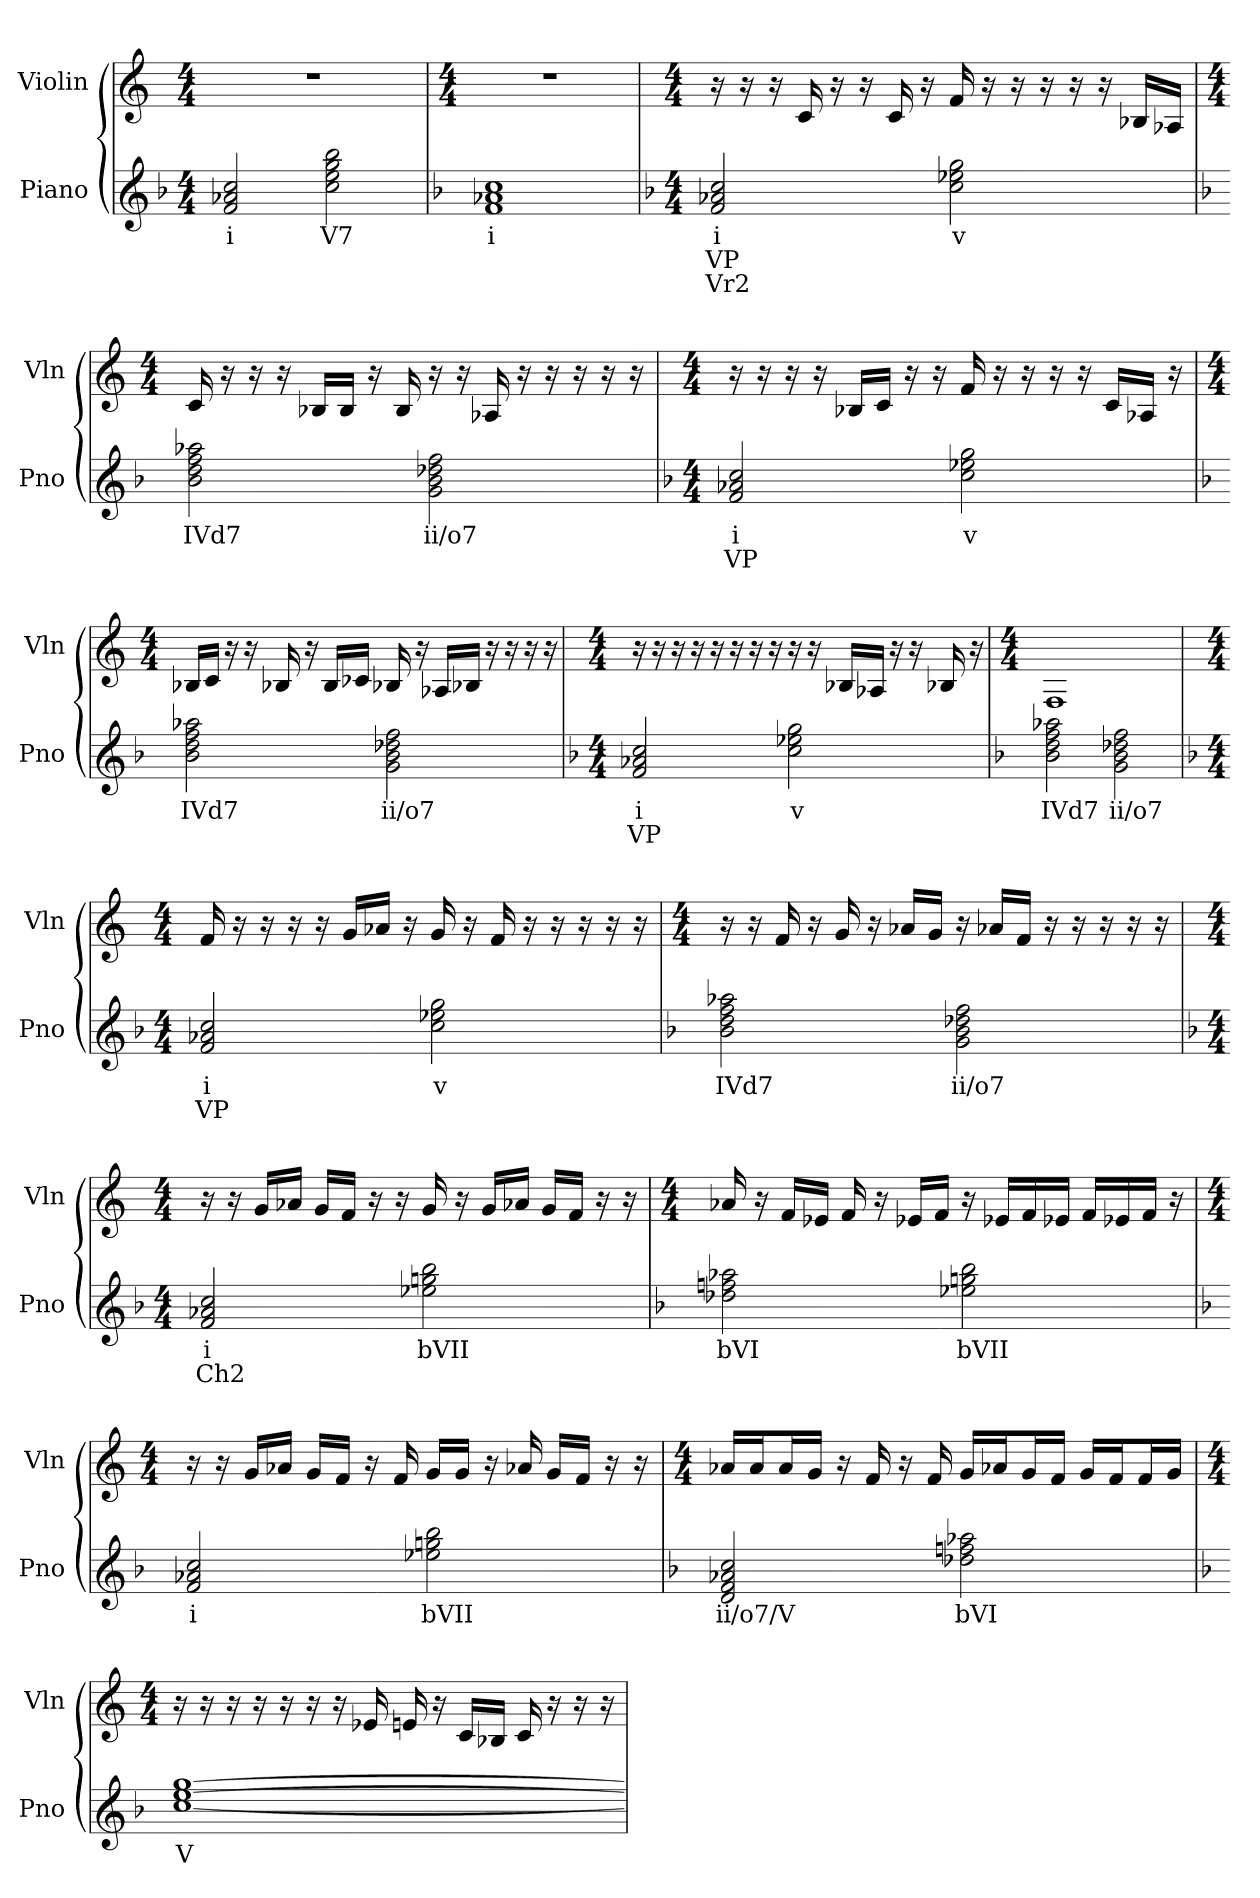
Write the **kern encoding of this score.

**kern	**text	**text	**text	**kern
*part2	*part2	*part2	*part2	*part1
*staff2	*staff2	*staff2	*staff2	*staff1
*I"Piano	*	*	*	*I"Violin
*I'Pno	*	*	*	*I'Vln
*k[b-]	*	*	*	*
*F:	*	*	*	*
*M4/4	*	*	*	*M4/4
=	=	=	=	=
2f 2a-X 2cc	i	.	.	1r
2cc 2ee 2gg 2bb-	V7	.	.	.
=	=	=	=	=
*k[b-]	*	*	*	*
*F:	*	*	*	*
*	*	*	*	*M4/4
1f 1a-X 1cc	i	.	.	1r
=	=	=	=	=
*k[b-]	*	*	*	*
*F:	*	*	*	*
*M4/4	*	*	*	*M4/4
2f 2a-X 2cc	i	VP	Vr2	16r
.	.	.	.	16r
.	.	.	.	16r
.	.	.	.	16c
.	.	.	.	16r
.	.	.	.	16r
.	.	.	.	16c
.	.	.	.	16r
2cc 2ee-X 2gg	v	.	.	16f
.	.	.	.	16r
.	.	.	.	16r
.	.	.	.	16r
.	.	.	.	16r
.	.	.	.	16r
.	.	.	.	16B-XLL
.	.	.	.	16A-XJJ
=	=	=	=	=
*k[b-]	*	*	*	*
*F:	*	*	*	*
*	*	*	*	*M4/4
2b- 2dd 2ff 2aa-X	IVd7	.	.	16c
.	.	.	.	16r
.	.	.	.	16r
.	.	.	.	16r
.	.	.	.	16B-XLL
.	.	.	.	16B-JJ
.	.	.	.	16r
.	.	.	.	16B-
2g 2b- 2dd-X 2ff	ii/o7	.	.	16r
.	.	.	.	16r
.	.	.	.	16A-X
.	.	.	.	16r
.	.	.	.	16r
.	.	.	.	16r
.	.	.	.	16r
.	.	.	.	16r
=	=	=	=	=
*k[b-]	*	*	*	*
*F:	*	*	*	*
*M4/4	*	*	*	*M4/4
2f 2a-X 2cc	i	VP	.	16r
.	.	.	.	16r
.	.	.	.	16r
.	.	.	.	16r
.	.	.	.	16B-XLL
.	.	.	.	16cJJ
.	.	.	.	16r
.	.	.	.	16r
2cc 2ee-X 2gg	v	.	.	16f
.	.	.	.	16r
.	.	.	.	16r
.	.	.	.	16r
.	.	.	.	16r
.	.	.	.	16cLL
.	.	.	.	16A-XJJ
.	.	.	.	16r
=	=	=	=	=
*k[b-]	*	*	*	*
*F:	*	*	*	*
*	*	*	*	*M4/4
2b- 2dd 2ff 2aa-X	IVd7	.	.	16B-XLL
.	.	.	.	16cJJ
.	.	.	.	16r
.	.	.	.	16r
.	.	.	.	16B-X
.	.	.	.	16r
.	.	.	.	16B-LL
.	.	.	.	16c-XJJ
2g 2b- 2dd-X 2ff	ii/o7	.	.	16B-X
.	.	.	.	16r
.	.	.	.	16A-XLL
.	.	.	.	16B-XJJ
.	.	.	.	16r
.	.	.	.	16r
.	.	.	.	16r
.	.	.	.	16r
=	=	=	=	=
*k[b-]	*	*	*	*
*F:	*	*	*	*
*M4/4	*	*	*	*M4/4
2f 2a-X 2cc	i	VP	.	16r
.	.	.	.	16r
.	.	.	.	16r
.	.	.	.	16r
.	.	.	.	16r
.	.	.	.	16r
.	.	.	.	16r
.	.	.	.	16r
2cc 2ee-X 2gg	v	.	.	16r
.	.	.	.	16r
.	.	.	.	16B-XLL
.	.	.	.	16A-XJJ
.	.	.	.	16r
.	.	.	.	16r
.	.	.	.	16B-X
.	.	.	.	16r
=	=	=	=	=
*k[b-]	*	*	*	*
*F:	*	*	*	*
*	*	*	*	*M4/4
2b- 2dd 2ff 2aa-X	IVd7	.	.	1F
2g 2b- 2dd-X 2ff	ii/o7	.	.	.
=	=	=	=	=
*k[b-]	*	*	*	*
*F:	*	*	*	*
*M4/4	*	*	*	*M4/4
2f 2a-X 2cc	i	VP	.	16f
.	.	.	.	16r
.	.	.	.	16r
.	.	.	.	16r
.	.	.	.	16r
.	.	.	.	16gLL
.	.	.	.	16a-XJJ
.	.	.	.	16r
2cc 2ee-X 2gg	v	.	.	16g
.	.	.	.	16r
.	.	.	.	16f
.	.	.	.	16r
.	.	.	.	16r
.	.	.	.	16r
.	.	.	.	16r
.	.	.	.	16r
=	=	=	=	=
*k[b-]	*	*	*	*
*F:	*	*	*	*
*	*	*	*	*M4/4
2b- 2dd 2ff 2aa-X	IVd7	.	.	16r
.	.	.	.	16r
.	.	.	.	16f
.	.	.	.	16r
.	.	.	.	16g
.	.	.	.	16r
.	.	.	.	16a-XLL
.	.	.	.	16gJJ
2g 2b- 2dd-X 2ff	ii/o7	.	.	16r
.	.	.	.	16a-XLL
.	.	.	.	16fJJ
.	.	.	.	16r
.	.	.	.	16r
.	.	.	.	16r
.	.	.	.	16r
.	.	.	.	16r
=	=	=	=	=
*k[b-]	*	*	*	*
*F:	*	*	*	*
*M4/4	*	*	*	*M4/4
2f 2a-X 2cc	i	Ch2	.	16r
.	.	.	.	16r
.	.	.	.	16gLL
.	.	.	.	16a-XJJ
.	.	.	.	16gLL
.	.	.	.	16fJJ
.	.	.	.	16r
.	.	.	.	16r
2ee-X 2ggn 2bb-	bVII	.	.	16g
.	.	.	.	16r
.	.	.	.	16gLL
.	.	.	.	16a-XJJ
.	.	.	.	16gLL
.	.	.	.	16fJJ
.	.	.	.	16r
.	.	.	.	16r
=	=	=	=	=
*k[b-]	*	*	*	*
*F:	*	*	*	*
*	*	*	*	*M4/4
2dd-X 2ffn 2aa-X	bVI	.	.	16a-X
.	.	.	.	16r
.	.	.	.	16fLL
.	.	.	.	16e-XJJ
.	.	.	.	16f
.	.	.	.	16r
.	.	.	.	16e-XLL
.	.	.	.	16fJJ
2ee-X 2ggn 2bb-	bVII	.	.	16r
.	.	.	.	16e-XLL
.	.	.	.	16f
.	.	.	.	16e-XJJ
.	.	.	.	16fLL
.	.	.	.	16e-X
.	.	.	.	16fJJ
.	.	.	.	16r
=	=	=	=	=
*k[b-]	*	*	*	*
*F:	*	*	*	*
*	*	*	*	*M4/4
2f 2a-X 2cc	i	.	.	16r
.	.	.	.	16r
.	.	.	.	16gLL
.	.	.	.	16a-XJJ
.	.	.	.	16gLL
.	.	.	.	16fJJ
.	.	.	.	16r
.	.	.	.	16f
2ee-X 2ggn 2bb-	bVII	.	.	16gLL
.	.	.	.	16gJJ
.	.	.	.	16r
.	.	.	.	16a-X
.	.	.	.	16gLL
.	.	.	.	16fJJ
.	.	.	.	16r
.	.	.	.	16r
=	=	=	=	=
*k[b-]	*	*	*	*
*F:	*	*	*	*
*	*	*	*	*M4/4
2d 2f 2a-X 2cc	ii/o7/V	.	.	16a-XLL
.	.	.	.	16a-J
.	.	.	.	16a-L
.	.	.	.	16gJJ
.	.	.	.	16r
.	.	.	.	16f
.	.	.	.	16r
.	.	.	.	16f
2dd-X 2ffn 2aa-X	bVI	.	.	16gLL
.	.	.	.	16a-XJ
.	.	.	.	16gL
.	.	.	.	16fJJ
.	.	.	.	16gLL
.	.	.	.	16fJ
.	.	.	.	16fL
.	.	.	.	16gJJ
=	=	=	=	=
*k[b-]	*	*	*	*
*F:	*	*	*	*
*	*	*	*	*M4/4
[1cc [1ee [1gg	V	.	.	16r
.	.	.	.	16r
.	.	.	.	16r
.	.	.	.	16r
.	.	.	.	16r
.	.	.	.	16r
.	.	.	.	16r
.	.	.	.	16e-X
.	.	.	.	16en
.	.	.	.	16r
.	.	.	.	16cLL
.	.	.	.	16B-XJJ
.	.	.	.	16c
.	.	.	.	16r
.	.	.	.	16r
.	.	.	.	16r
=	=	=	=	=
*-	*-	*-	*-	*-
